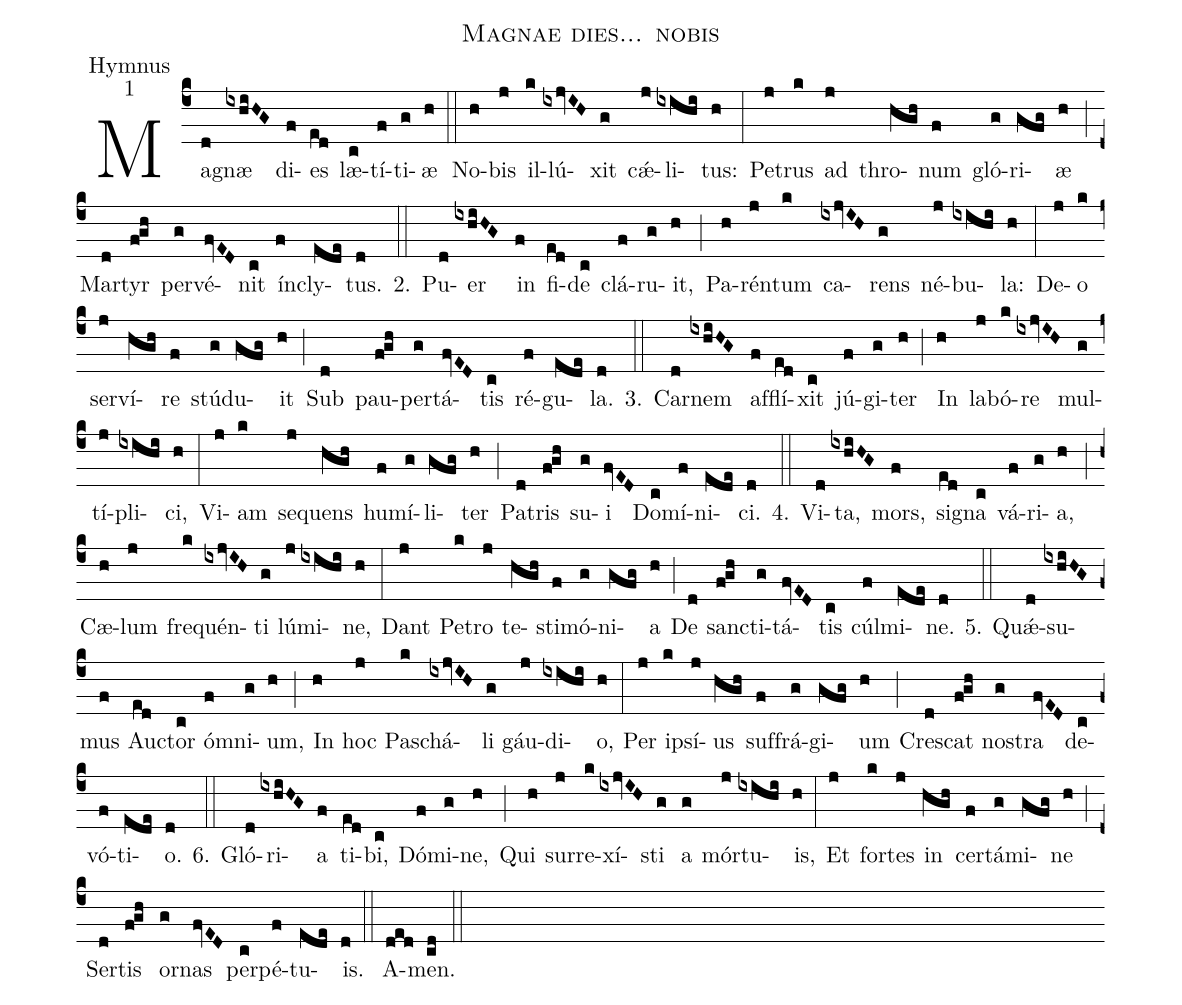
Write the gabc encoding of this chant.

name:Magnae dies... nobis;
office-part:Hymnus;
mode:1;
%%
(c4) Ma(d)gnæ(ixhiHG) di(f)es(ed) læ(c)tí(f)ti(g)æ(h) (::)
No(h)bis(j) il(k)lú(ixjvIH)xit(g) c{<sp>'ae</sp>}(j)li(ixihi)tus:(h) (:)
Pe(j)trus(k) ad(j) thro(hgh)num(f) gló(g)ri(gfg)æ(h) (;) Mar(d)tyr(f!gh) per(g)vé(fvED)nit(c) ín(f)cly(ede)tus.(d) 2.(::) Pu(d)er(ixhiHG) in(f) fi(ed)de(c) clá(f)ru(g)it,(h) (;) Pa(h)rén(j)tum(k) ca(ixjvIH)rens(g) né(j)bu(ixihi)la:(h) (:)
De(j)o(k) ser(j)ví(hgh)re(f) stú(g)du(gfg)it(h) (;) Sub(d) pau(f!gh)per(g)tá(fvED)tis(c) ré(f)gu(ede)la.(d) 3.(::) Car(d)nem(ixhiHG) af(f)flí(ed)xit(c) jú(f)gi(g)ter(h) (;) In(h) la(j)bó(k)re(ixjvIH) mul(g)tí(j)pli(ixihi)ci,(h) (:)
Vi(j)am(k) se(j)quens(hgh) hu(f)mí(g)li(gfg)ter(h) (;) Pa(d)tris(f!gh) su(g)i(fvED) Do(c)mí(f)ni(ede)ci.(d) 4.(::) Vi(d)ta,(ixhiHG) mors,(f) si(ed)gna(c) vá(f)ri(g)a,(h) (;) Cæ(h)lum(j) fre(k)quén(ixjvIH)ti(g) lú(j)mi(ixihi)ne,(h) (:)
Dant(j) Pe(k)tro(j) te(hgh)sti(f)mó(g)ni(gfg)a(h) (;) De(d) san(f!gh)cti(g)tá(fvED)tis(c) cúl(f)mi(ede)ne.(d) 5.(::) Qu{<sp>'ae</sp>}(d)su(ixhiHG)mus(f) Au(ed)ctor(c) ó(f)mni(g)um,(h) (;) In(h) hoc(j) Pa(k)schá(ixjvIH)li(g) gáu(j)di(ixihi)o,(h) (:)
Per(j) i(k)psí(j)us(hgh) suf(f)frá(g)gi(gfg)um(h) (;) Cre(d)scat(f!gh) no(g)stra(fvED) de(c)vó(f)ti(ede)o.(d) 6.(::) Gló(d)ri(ixhiHG)a(f) ti(ed)bi,(c) Dó(f)mi(g)ne,(h) (;) Qui(h) sur(j)re(k)xí(ixjvIH)sti(g) a(g) mór(j)tu(ixihi)is,(h) (:)
Et(j) for(k)tes(j) in(hgh) cer(f)tá(g)mi(gfg)ne(h) (;) Ser(d)tis(f!gh) or(g)nas(fvED) per(c)pé(f)tu(ede)is.(d) (::)
A(ded)men.(cd) (::)
